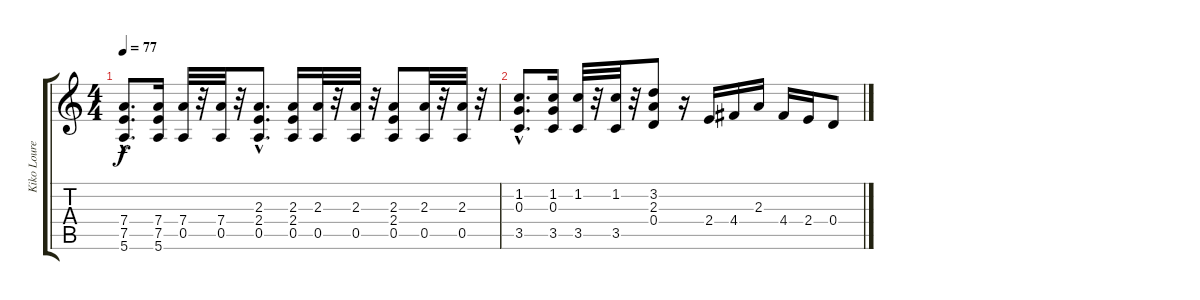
\track ("Kiko Loureiro" "Kiko Loure") {instrument distortionguitar}
\staff {score tabs}
\tuning (E4 B3 G3 D3 A2 E2) {hide}
\ts (4 4)
\tempo 77
\clef g2
\ks c
(7.4{hac} 7.5{hac} 5.6{hac}).8{d dy f volume 3} (7.4 7.5 5.6).16{volume 2} (7.4 0.5).32{volume 2} r.32 (7.4 0.5).32{volume 2} r.32 (2.3{hac} 2.4{hac} 0.5{hac}).8{d volume 1} (2.3 2.4 0.5).16{volume 1} (2.3 0.5).32{volume 0} r.32 (2.3 0.5).32{volume 0} r.32 (2.3 2.4 0.5).8{volume 0} (2.3 0.5).32 r.32 (2.3 0.5).32 r.32 |
(1.2{hac} 0.3{hac} 3.5{hac}).8{d} (1.2 0.3 3.5).16 (1.2 3.5).32 r.32 (1.2 3.5).32 r.32 (3.2 2.3 0.4).8 r.16 2.4.16 4.4.16 2.3.16 4.4.16 2.4.16 0.4.8
